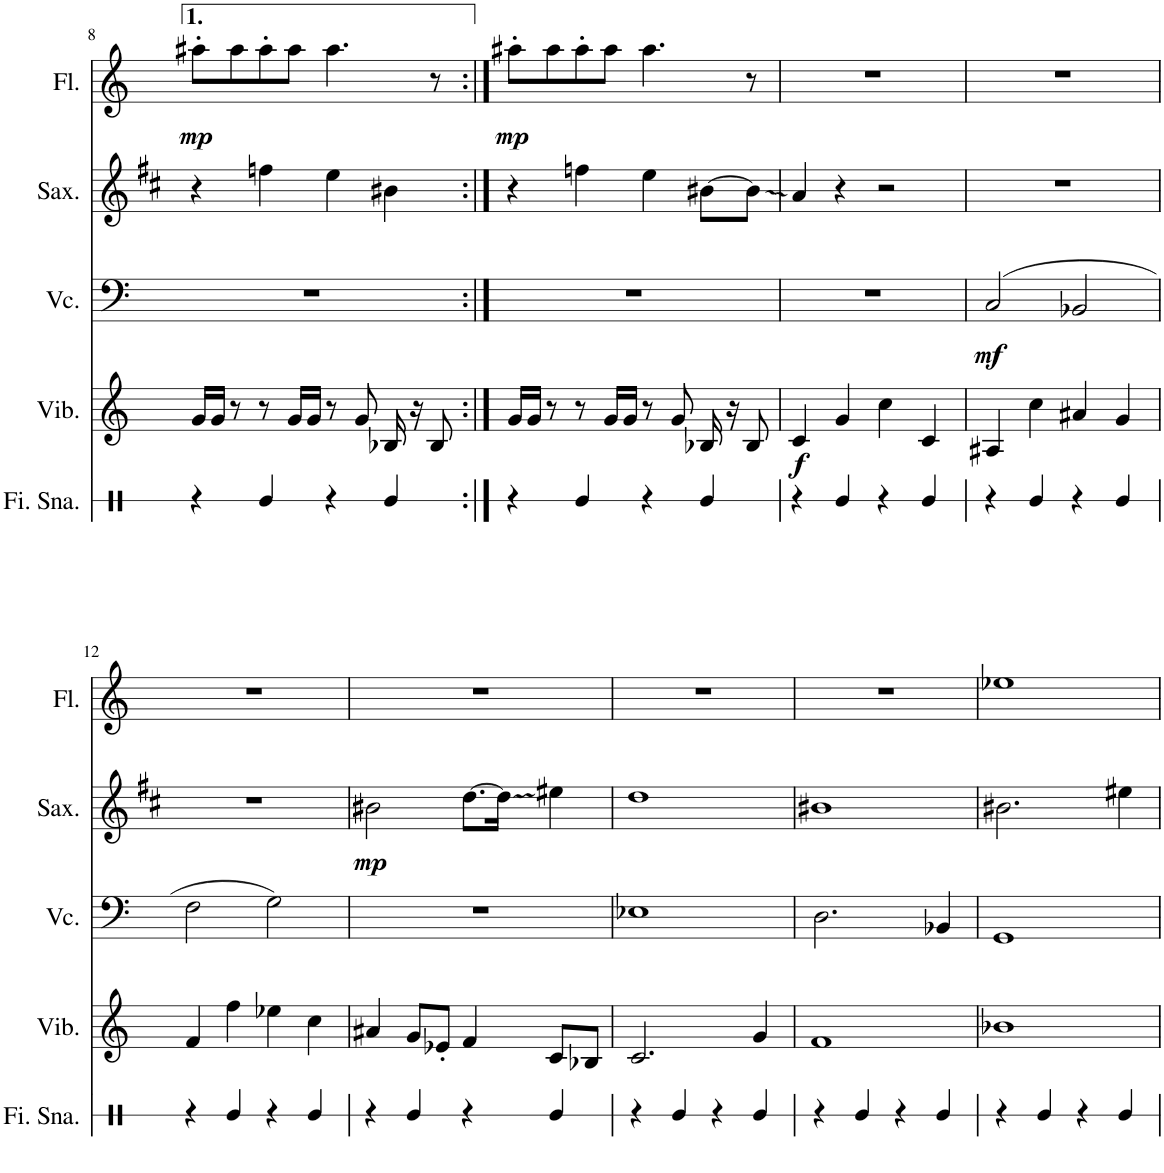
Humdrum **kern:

**kern	**kern	**dynam	**kern	**dynam	**kern	**dynam	**kern	**dynam
*part5	*part4	*part4	*part3	*part3	*part2	*part2	*part1	*part1
*staff5	*staff4	*staff4	*staff3	*staff3	*staff2	*staff2	*staff1	*staff1
*I"Finger Snap	*I"Vibraphone	*	*I"Violoncello	*	*I"Saxophone	*	*I"Flute	*
*I'Fi. Sna.	*I'Vib.	*	*I'Vc.	*	*I'Sax.	*	*I'Fl.	*
!!LO:PB:g=z
*clefX	*clefG2	*	*clefF4	*	*clefG2	*	*clefG2	*
*	*	*	*	*	*Trd8c14	*	*	*
*k[]	*k[]	*	*k[]	*	*k[f#c#]	*	*k[]	*
*M4/4	*M4/4	*	*M4/4	*	*M4/4	*	*M4/4	*
=8	=8	=8	=8	=8	=8	=8	=8	=8
!	!	!	!	!	!	!	!	!LO:DY:b
4r	16g/LL	.	1r	.	4r	.	8aa#X'\L	mp
.	16g/JJ	.	.	.	.	.	.	.
.	8r	.	.	.	.	.	8aa#\	.
4Re/	8r	.	.	.	4ffn\	.	8aa#'\	.
.	16g/LL	.	.	.	.	.	8aa#\J	.
.	16g/JJ	.	.	.	.	.	.	.
4r	8r	.	.	.	4ee\	.	4.aa#\	.
.	8g/	.	.	.	.	.	.	.
4Re/	16B-X/	.	.	.	4b#X\	.	.	.
.	16r	.	.	.	.	.	.	.
.	8B-/	.	.	.	.	.	8r	.
=9:|!	=9:|!	=9:|!	=9:|!	=9:|!	=9:|!	=9:|!	=9:|!	=9:|!
!	!	!	!	!	!	!	!	!LO:DY:b
4r	16g/LL	.	1r	.	4r	.	8aa#X'\L	mp
.	16g/JJ	.	.	.	.	.	.	.
.	8r	.	.	.	.	.	8aa#\	.
4Re/	8r	.	.	.	4ffn\	.	8aa#'\	.
.	16g/LL	.	.	.	.	.	8aa#\J	.
.	16g/JJ	.	.	.	.	.	.	.
4r	8r	.	.	.	4ee\	.	4.aa#\	.
.	8g/	.	.	.	.	.	.	.
4Re/	16B-X/	.	.	.	[8b#X\L	.	.	.
.	16r	.	.	.	.	.	.	.
.	8B-/	.	.	.	8b#\J]	.	8r	.
=10	=10	=10	=10	=10	=10	=10	=10	=10
!	!	!LO:DY:b	!	!	!	!	!	!
4r	4c/	f	1r	.	4a/	.	1r	.
4Re/	4g/	.	.	.	4r	.	.	.
4r	4cc\	.	.	.	2r	.	.	.
4Re/	4c/	.	.	.	.	.	.	.
=11	=11	=11	=11	=11	=11	=11	=11	=11
!	!	!	!	!LO:DY:b	!	!	!	!
4r	4A#X/	.	(2C/	mf	1r	.	1r	.
4Re/	4cc\	.	.	.	.	.	.	.
4r	4a#X/	.	2BB-X/	.	.	.	.	.
4Re/	4g/	.	.	.	.	.	.	.
!!LO:LB:g=z
=12	=12	=12	=12	=12	=12	=12	=12	=12
4r	4f/	.	2F\	.	1r	.	1r	.
4Re/	4ff\	.	.	.	.	.	.	.
4r	4ee-X\	.	2G\)	.	.	.	.	.
4Re/	4cc\	.	.	.	.	.	.	.
=13	=13	=13	=13	=13	=13	=13	=13	=13
!	!	!	!	!	!	!LO:DY:b	!	!
4r	4a#X/	.	1r	.	2b#X\	mp	1r	.
4Re/	8g/L	.	.	.	.	.	.	.
.	8e-X'/J	.	.	.	.	.	.	.
4r	4f/	.	.	.	[8.dd\L	.	.	.
.	.	.	.	.	16dd\Jk]	.	.	.
4Re/	8c/L	.	.	.	4ee#X\	.	.	.
.	8B-X/J	.	.	.	.	.	.	.
=14	=14	=14	=14	=14	=14	=14	=14	=14
4r	2.c/	.	1E-X	.	1dd	.	1r	.
4Re/	.	.	.	.	.	.	.	.
4r	.	.	.	.	.	.	.	.
4Re/	4g/	.	.	.	.	.	.	.
=15	=15	=15	=15	=15	=15	=15	=15	=15
4r	1f	.	2.D\	.	1b#X	.	1r	.
4Re/	.	.	.	.	.	.	.	.
4r	.	.	.	.	.	.	.	.
4Re/	.	.	4BB-X/	.	.	.	.	.
=16	=16	=16	=16	=16	=16	=16	=16	=16
4r	1b-X	.	1GG	.	2.b#X\	.	1ee-X	.
4Re/	.	.	.	.	.	.	.	.
4r	.	.	.	.	.	.	.	.
4Re/	.	.	.	.	4ee#X\	.	.	.
=	=	=	=	=	=	=	=	=
*-	*-	*-	*-	*-	*-	*-	*-	*-
